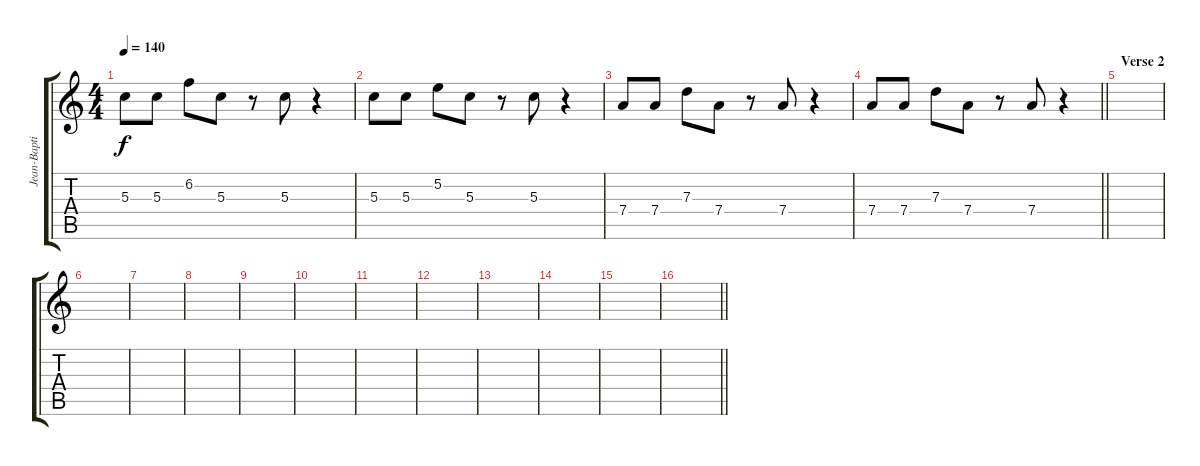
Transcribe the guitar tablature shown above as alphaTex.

\track ("Jean-Baptiste Lead" "Jean-Bapti") {instrument overdrivenguitar}
\staff {score tabs}
\tuning (E4 B3 G3 D3 A2 E2) {hide}
\ts (4 4)
\tempo 140
\clef g2
\ks c
5.3.8{dy f} 5.3.8 6.2.8 5.3.8 r.8 5.3.8 r.4 |
5.3.8 5.3.8 5.2.8 5.3.8 r.8 5.3.8 r.4 |
7.4.8 7.4.8 7.3.8 7.4.8 r.8 7.4.8 r.4 |
\barLineRight lightlight
7.4.8 7.4.8 7.3.8 7.4.8 r.8 7.4.8 r.4 |
\section ("" "Verse 2")
|
|
|
|
|
|
|
|
|
|
|
\barLineRight lightlight
